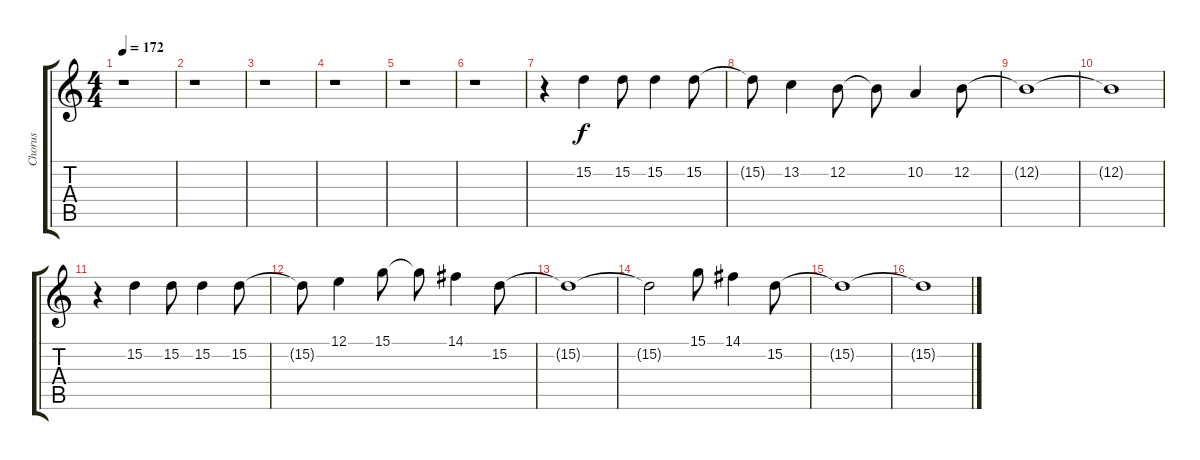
\track ("Chorus" "Chorus") {instrument pad4choir}
\staff {score tabs}
\tuning (E4 B3 G3 D3 A2 E2) {hide}
\ts (4 4)
\tempo 172
\clef g2
\ks c
r.1{dy f instrument pad4choir} |
r.1 |
r.1 |
r.1 |
r.1 |
r.1 |
r.4 15.2.4{instrument harmonica} 15.2.8 15.2.4 15.2.8 |
15.2{t}.8 13.2.4 12.2.8 12.2{t}.8 10.2.4 12.2.8 |
12.2{t}.1 |
12.2{t}.1 |
r.4 15.2.4 15.2.8 15.2.4 15.2.8 |
15.2{t}.8 12.1.4 15.1.8 15.1{t}.8 14.1.4 15.2.8 |
15.2{t}.1 |
15.2{t}.2 15.1.8 14.1.4 15.2.8 |
15.2{t}.1 |
15.2{t}.1
